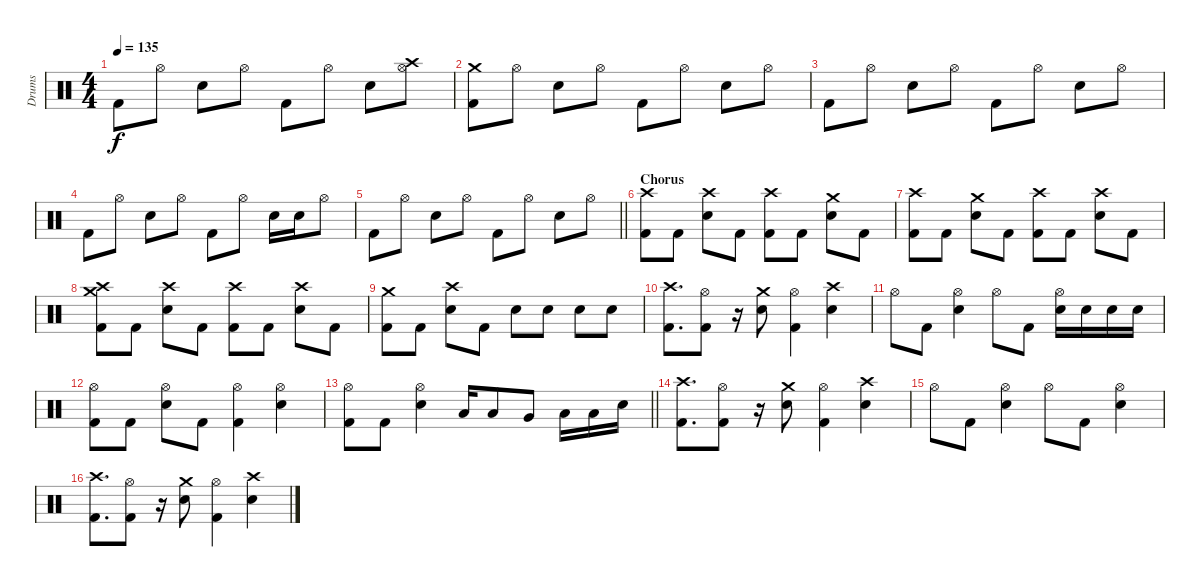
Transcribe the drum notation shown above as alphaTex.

\track ("Drums" "Drums") {instrument percussion}
\staff {score}
\articulation defaults
\ts (4 4)
\tempo 135
\clef neutral
\ks c "Kick (hit) 2".8{dy f} "Hi-Hat (open)".8 "Electric Snare (hit)".8 "Hi-Hat (open)".8 "Kick (hit) 2".8 "Hi-Hat (open)".8 "Electric Snare (hit)".8
("Crash high (hit)" "Hi-Hat (open)").8 |
("Crash medium (hit)" "Kick (hit) 2").8 "Hi-Hat (open)".8 "Electric Snare (hit)".8 "Hi-Hat (open)".8 "Kick (hit) 2".8 "Hi-Hat (open)".8 "Electric Snare (hit)".8 "Hi-Hat (open)".8 |
"Kick (hit) 2".8 "Hi-Hat (open)".8 "Electric Snare (hit)".8 "Hi-Hat (open)".8 "Kick (hit) 2".8 "Hi-Hat (open)".8 "Electric Snare (hit)".8 "Hi-Hat (open)".8 |
"Kick (hit) 2".8 "Hi-Hat (open)".8 "Electric Snare (hit)".8 "Hi-Hat (open)".8 "Kick (hit) 2".8 "Hi-Hat (open)".8 "Electric Snare (hit)".16 "Electric Snare (hit)".16 "Hi-Hat (open)".8 |
\barLineRight lightlight "Kick (hit) 2".8 "Hi-Hat (open)".8 "Electric Snare (hit)".8 "Hi-Hat (open)".8 "Kick (hit) 2".8 "Hi-Hat (open)".8 "Electric Snare (hit)".8 "Hi-Hat (open)".8
|
\section ("" "Chorus")
("Crash high (hit)" "Kick (hit) 2").8 "Kick (hit) 2".8 ("Crash high (hit)" "Electric Snare (hit)").8 "Kick (hit) 2".8 ("Crash high (hit)" "Kick (hit) 2").8 "Kick (hit) 2".8 ("Crash medium (hit)" "Electric Snare (hit)").8 "Kick (hit) 2".8 |
("Crash high (hit)" "Kick (hit) 2").8 "Kick (hit) 2".8 ("Crash medium (hit)" "Electric Snare (hit)").8 "Kick (hit) 2".8 ("Crash high (hit)" "Kick (hit) 2").8 "Kick (hit) 2".8 ("Crash high (hit)" "Electric Snare (hit)").8 "Kick (hit) 2".8 |
("Crash medium (hit)" "Crash high (hit)" "Kick (hit) 2").8 "Kick (hit) 2".8 ("Crash high (hit)" "Electric Snare (hit)").8 "Kick (hit) 2".8 ("Crash high (hit)" "Kick (hit) 2").8 "Kick (hit) 2".8 ("Crash high (hit)" "Electric Snare (hit)").8 "Kick (hit) 2".8 |
("Crash medium (hit)" "Kick (hit) 2").8 "Kick (hit) 2".8 ("Crash high (hit)" "Electric Snare (hit)").8 "Kick (hit) 2".8 "Electric Snare (hit)".8 "Electric Snare (hit)".8 "Electric Snare (hit)".8 "Electric Snare (hit)".8 |
("Crash high (hit)" "Kick (hit) 2").8{d} ("Hi-Hat (open)" "Kick (hit) 2").8 r.16 ("Crash medium (hit)" "Electric Snare (hit)").8 ("Hi-Hat (open)" "Kick (hit) 2").4 ("Crash high (hit)" "Electric Snare (hit)").4 |
"Hi-Hat (open)".8 "Kick (hit) 2".8 ("Hi-Hat (open)" "Electric Snare (hit)").4 "Hi-Hat (open)".8 "Kick (hit) 2".8 ("Hi-Hat (open)" "Electric Snare (hit)").16 "Electric Snare (hit)".16 "Electric Snare (hit)".16 "Electric Snare (hit)".16 |
("Hi-Hat (open)" "Kick (hit) 2").8 "Kick (hit) 2".8 ("Hi-Hat (open)" "Electric Snare (hit)").8 "Kick (hit) 2".8 ("Hi-Hat (open)" "Kick (hit) 2").4 ("Hi-Hat (open)" "Electric Snare (hit)").4 |
\barLineRight lightlight
("Hi-Hat (open)" "Kick (hit) 2").8 "Kick (hit) 2".8 ("Hi-Hat (open)" "Electric Snare (hit)").4 "Low Tom (hit)".16 "Low Tom (hit)".8 "Very Low Tom (hit)".8 "Low Floor Tom (hit)".16 "Low Floor Tom (hit)".16 "Electric Snare (hit)".16 |
("Crash high (hit)" "Kick (hit) 2").8{d} ("Hi-Hat (open)" "Kick (hit) 2").8 r.16 ("Crash medium (hit)" "Electric Snare (hit)").8 ("Hi-Hat (open)" "Kick (hit) 2").4 ("Crash high (hit)" "Electric Snare (hit)").4 |
"Hi-Hat (open)".8 "Kick (hit) 2".8 ("Hi-Hat (open)" "Electric Snare (hit)").4 "Hi-Hat (open)".8 "Kick (hit) 2".8 ("Hi-Hat (open)" "Electric Snare (hit)").4 |
("Crash high (hit)" "Kick (hit) 2").8{d} ("Hi-Hat (open)" "Kick (hit) 2").8 r.16 ("Crash medium (hit)" "Electric Snare (hit)").8 ("Hi-Hat (open)" "Kick (hit) 2").4 ("Crash high (hit)" "Electric Snare (hit)").4
